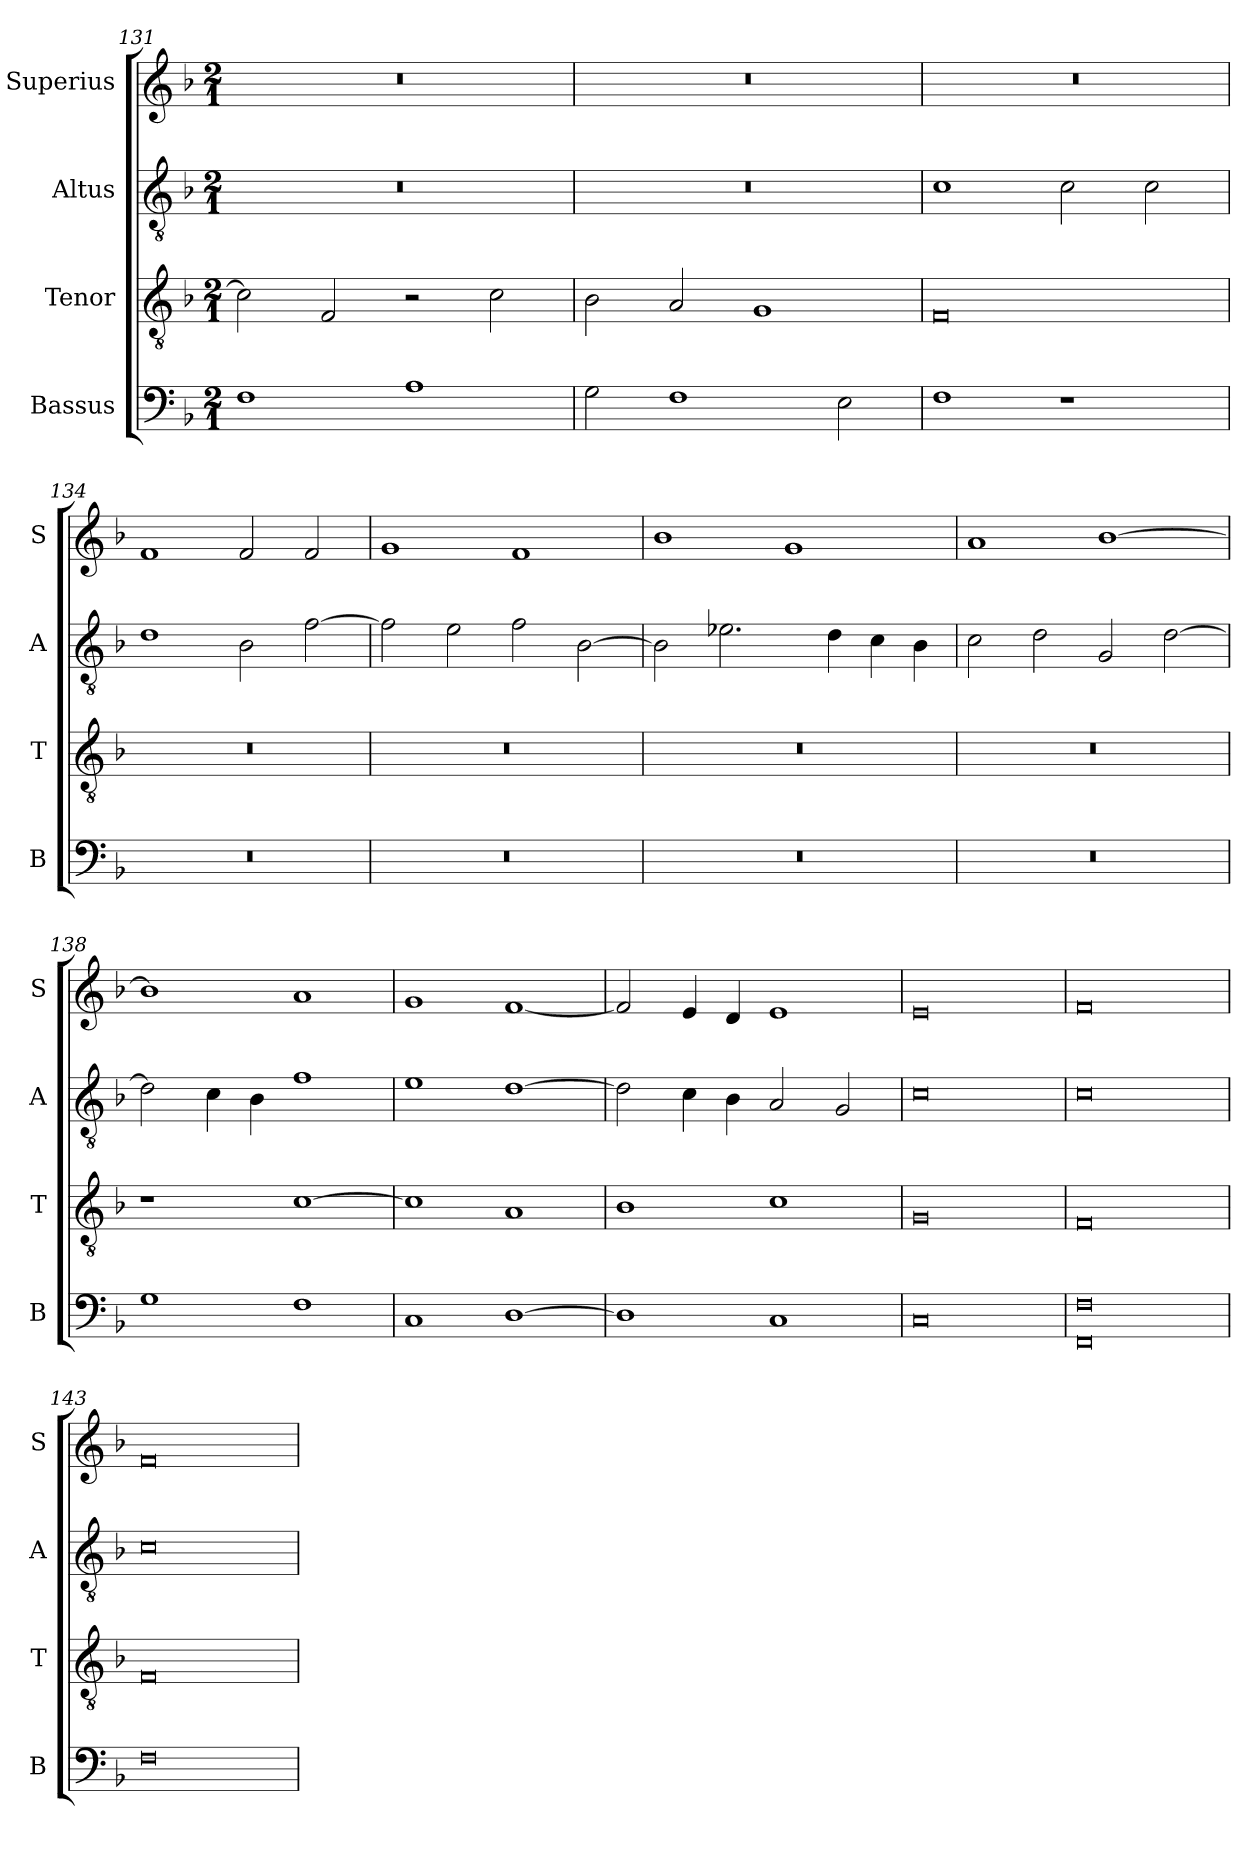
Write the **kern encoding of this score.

**kern	**kern	**kern	**kern
*part4	*part3	*part2	*part1
*staff4	*staff3	*staff2	*staff1
*I"Bassus	*I"Tenor	*I"Altus	*I"Superius
*I'B	*I'T	*I'A	*I'S
*clefF4	*clefGv2	*clefGv2	*clefG2
*k[b-]	*k[b-]	*k[b-]	*k[b-]
*M2/1	*M2/1	*M2/1	*M2/1
=131	=131	=131	=131
1F	2c\]	0r	0r
.	2F/	.	.
1A	2r	.	.
.	2c\	.	.
=132	=132	=132	=132
2G\	2B-\	0r	0r
1F	2A/	.	.
.	1G	.	.
2E\	.	.	.
=133	=133	=133	=133
1F	0F	1c	0r
1r	.	2c\	.
.	.	2c\	.
=134	=134	=134	=134
0r	0r	1d	1f
.	.	2B-\	2f/
.	.	[2f\	2f/
=135	=135	=135	=135
0r	0r	2f\]	1g
.	.	2e\	.
.	.	2f\	1f
.	.	[2B-\	.
=136	=136	=136	=136
0r	0r	2B-\]	1b-
.	.	2.e-X\	.
.	.	.	1g
.	.	4d\	.
.	.	4c\	.
.	.	4B-\	.
=137	=137	=137	=137
0r	0r	2c\	1a
.	.	2d\	.
.	.	2G/	[1b-
.	.	[2d\	.
=138	=138	=138	=138
1G	1r	2d\]	1b-]
.	.	4c\	.
.	.	4B-\	.
1F	[1c	1f	1a
=139	=139	=139	=139
1C	1c]	1e	1g
[1D	1A	[1d	[1f
=140	=140	=140	=140
1D]	1B-	2d\]	2f/]
.	.	4c\	4e/
.	.	4B-\	4d/
1C	1c	2A/	1e
.	.	2G/	.
=141	=141	=141	=141
0C	0G	0c	0e
=142	=142	=142	=142
0FF 0F	0F	0c	0f
=143	=143	=143	=143
0F	0F	0c	0f
=	=	=	=
*-	*-	*-	*-
